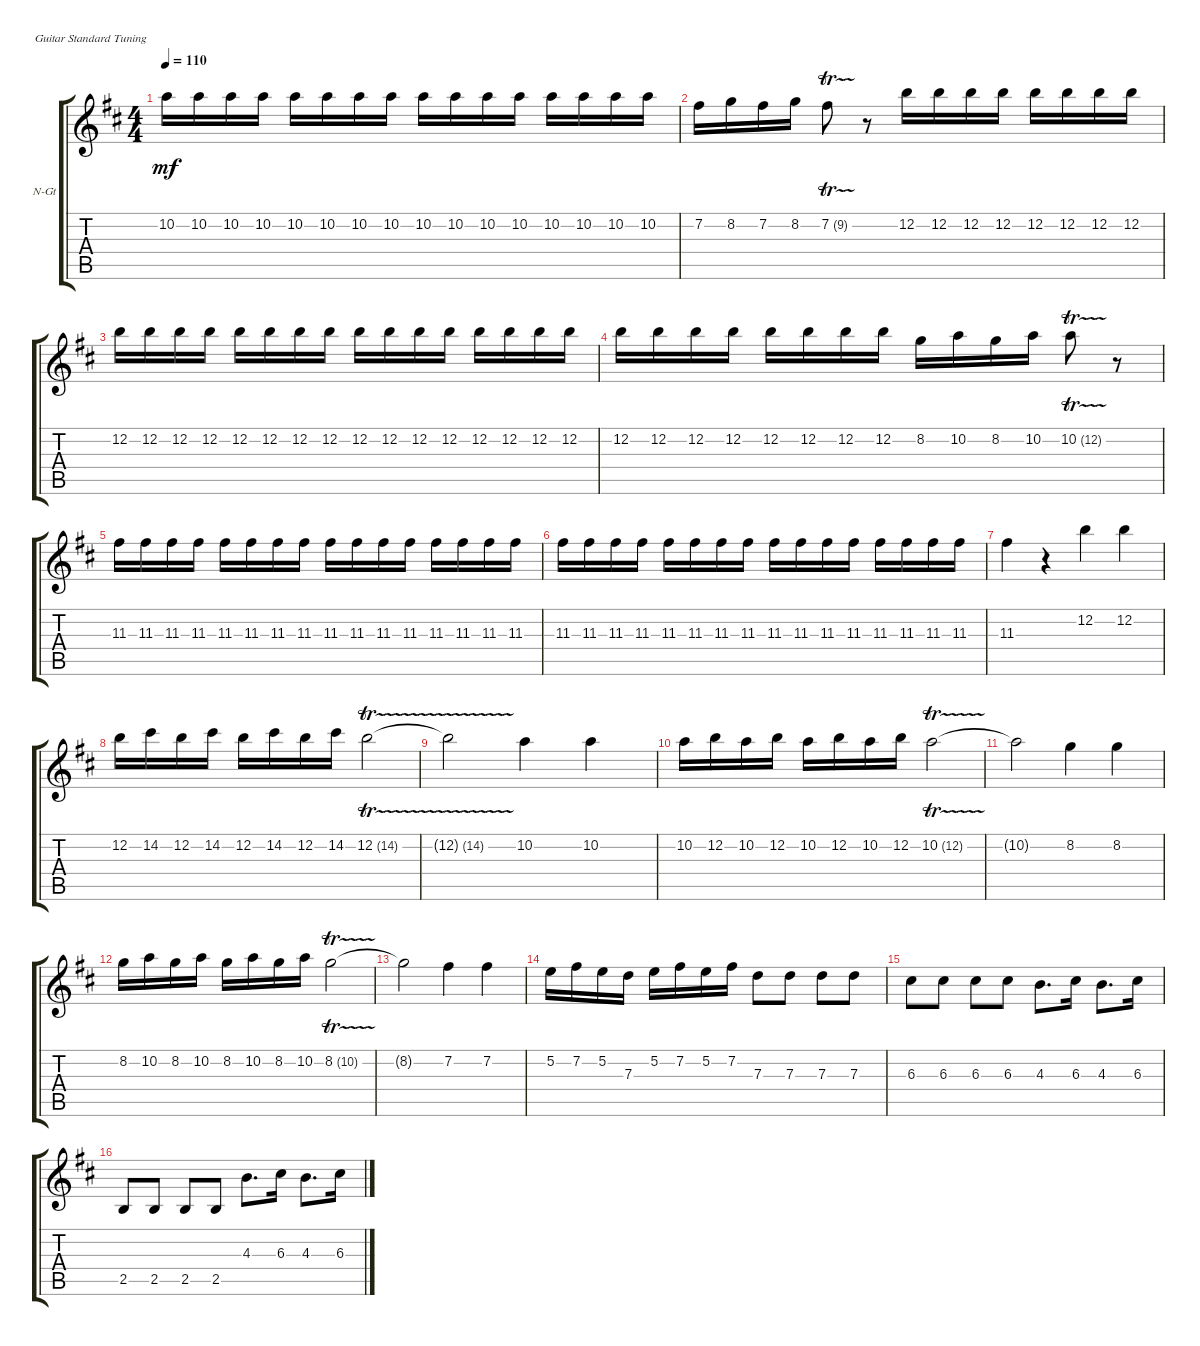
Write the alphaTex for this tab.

\defaultSystemsLayout 4
\bracketExtendMode groupsimilarinstruments
\firstSystemTrackNameOrientation horizontal
\otherSystemsTrackNameOrientation horizontal
\track ("Violin" "N-Gt") {instrument acousticguitarnylon}
\staff {score tabs}
\tuning (E4 B3 G3 D3 A2 E2)
\ts (4 4)
\tempo 110
\clef g2
\scale
0.333333
\ks d
10.2.16{dy mf} 10.2.16 10.2.16 10.2.16 10.2.16 10.2.16 10.2.16 10.2.16 10.2.16 10.2.16 10.2.16 10.2.16 10.2.16 10.2.16 10.2.16 10.2.16 |
\scale
0.333333 7.2.16 8.2.16 7.2.16 8.2.16 7.2{tr (9 16)}.8 r.8 12.2.16 12.2.16 12.2.16 12.2.16 12.2.16 12.2.16 12.2.16 12.2.16 |
\scale
0.333333 12.2.16 12.2.16 12.2.16 12.2.16 12.2.16 12.2.16 12.2.16 12.2.16 12.2.16 12.2.16 12.2.16 12.2.16 12.2.16 12.2.16 12.2.16 12.2.16 |
\scale
0.333333 12.2.16 12.2.16 12.2.16 12.2.16 12.2.16 12.2.16 12.2.16 12.2.16 8.2.16 10.2.16 8.2.16 10.2.16 10.2{tr (12 16)}.8 r.8 |
11.3.16 11.3.16 11.3.16 11.3.16 11.3.16 11.3.16 11.3.16 11.3.16 11.3.16 11.3.16 11.3.16 11.3.16 11.3.16 11.3.16 11.3.16 11.3.16 |
11.3.16 11.3.16 11.3.16 11.3.16 11.3.16 11.3.16 11.3.16 11.3.16 11.3.16 11.3.16 11.3.16 11.3.16 11.3.16 11.3.16 11.3.16 11.3.16 |
11.3.4 r.4 12.2.4 12.2.4 |
12.2.16 14.2.16 12.2.16 14.2.16 12.2.16 14.2.16 12.2.16 14.2.16 12.2{tr (14 16)}.2 |
12.2{tr (14 16) t}.2 10.2.4 10.2.4 |
10.2.16 12.2.16 10.2.16 12.2.16 10.2.16 12.2.16 10.2.16 12.2.16 10.2{tr (12 16)}.2 |
10.2{t}.2 8.2.4 8.2.4 |
8.2.16 10.2.16 8.2.16 10.2.16 8.2.16 10.2.16 8.2.16 10.2.16 8.2{tr (10 16)}.2 |
8.2{t}.2 7.2.4 7.2.4 |
5.2.16 7.2.16 5.2.16 7.3.16 5.2.16 7.2.16 5.2.16 7.2.16 7.3.8 7.3.8 7.3.8 7.3.8 |
6.3.8 6.3.8 6.3.8 6.3.8 4.3.8{d} 6.3.16 4.3.8{d} 6.3.16 |
2.5.8 2.5.8 2.5.8 2.5.8 4.3.8{d} 6.3.16 4.3.8{d} 6.3.16
